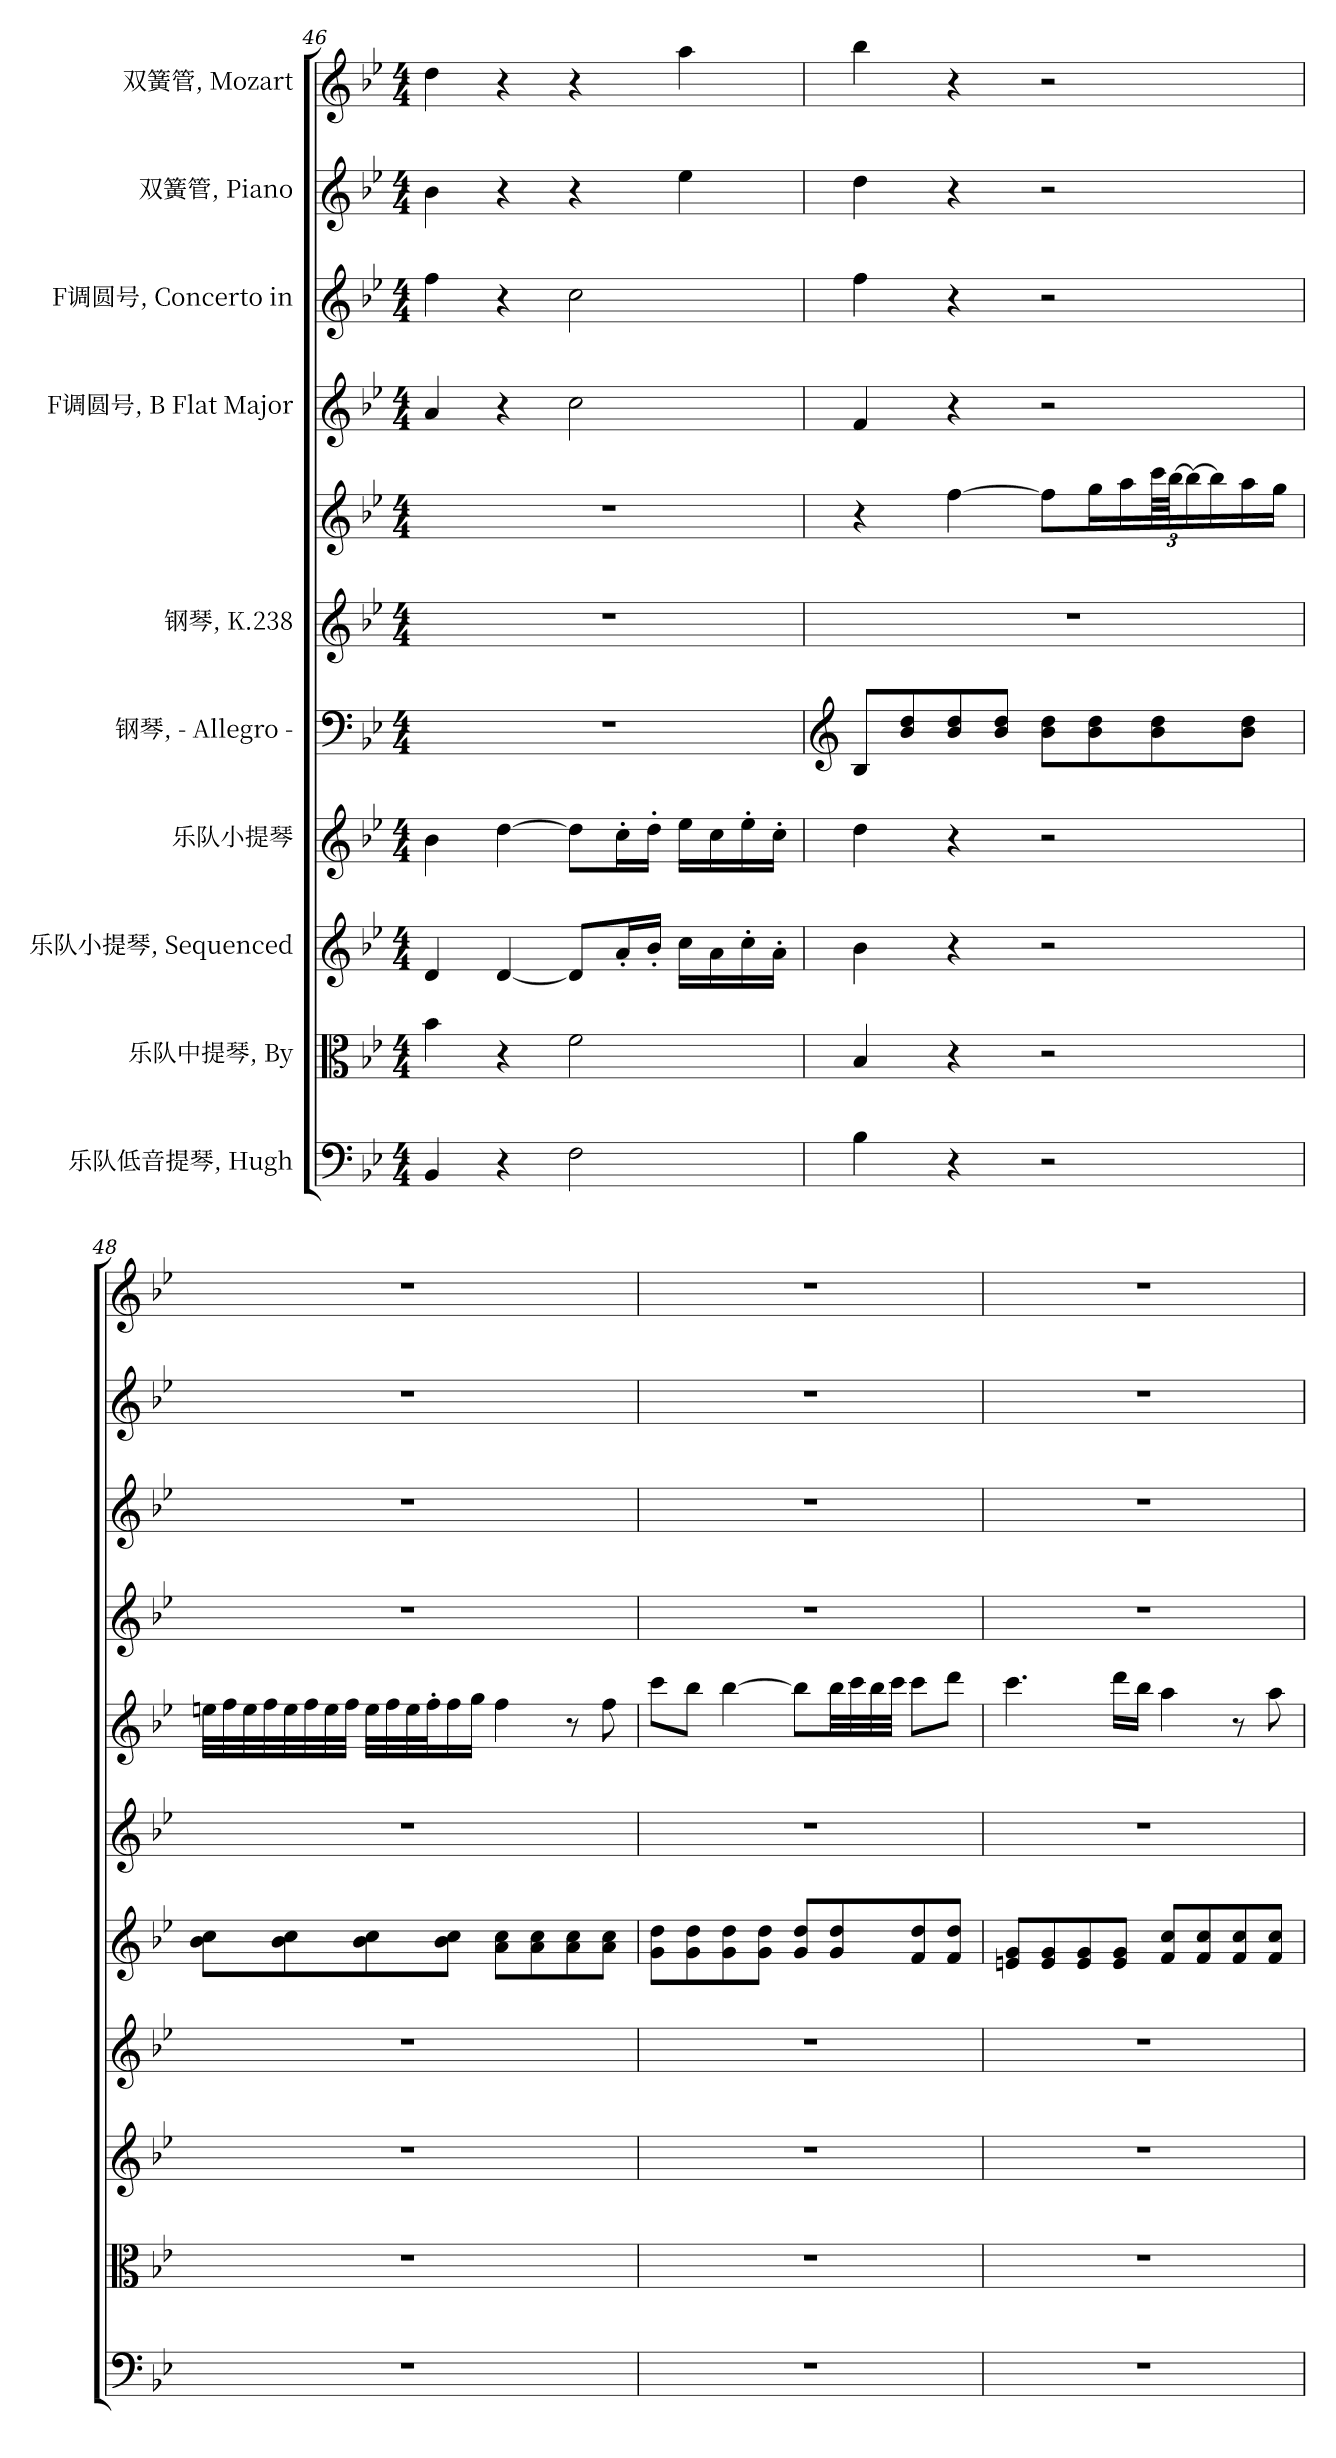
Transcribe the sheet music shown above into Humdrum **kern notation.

**kern	**kern	**kern	**kern	**kern	**kern	**kern	**kern	**kern	**kern	**kern
*part10	*part9	*part8	*part7	*part6	*part5	*part5	*part4	*part3	*part2	*part1
*staff11	*staff10	*staff9	*staff8	*staff7	*staff6	*staff5	*staff4	*staff3	*staff2	*staff1
*I"乐队低音提琴, Hugh	*I"乐队中提琴,   By	*I"乐队小提琴, Sequenced	*I"乐队小提琴	*I"钢琴,   -  Allegro -	*I"钢琴, K.238	*	*I"F调圆号, B Flat Major	*I"F调圆号, Concerto in	*I"双簧管, Piano	*I"双簧管, Mozart
*clefF4	*clefC3	*clefG2	*clefG2	*clefF4	*clefG2	*clefG2	*clefG2	*clefG2	*clefG2	*clefG2
*ITrd7c12	*	*	*	*	*	*	*ITrd4c7	*ITrd4c7	*	*
*k[b-e-]	*k[b-e-]	*k[b-e-]	*k[b-e-]	*k[b-e-]	*k[b-e-]	*k[b-e-]	*k[b-e-a-]	*k[b-e-a-]	*k[b-e-]	*k[b-e-]
*M4/4	*M4/4	*M4/4	*M4/4	*M4/4	*M4/4	*M4/4	*M4/4	*M4/4	*M4/4	*M4/4
=46	=46	=46	=46	=46	=46	=46	=46	=46	=46	=46
4BBB-/	4b-\	4d/	4b-\	1r	1r	1r	4d/	4b-\	4b-\	4dd\
4r	4r	[4d/	[4dd\	.	.	.	4r	4r	4r	4r
2FF\	2f\	8d/L]	8dd\L]	.	.	.	2f\	2f\	4r	4r
.	.	16a'/L	16cc'\L	.	.	.	.	.	.	.
.	.	16b-'/JJ	16dd'\JJ	.	.	.	.	.	.	.
.	.	16cc\LL	16ee-\LL	.	.	.	.	.	4ee-\	4aa\
.	.	16a\	16cc\	.	.	.	.	.	.	.
.	.	16cc'\	16ee-'\	.	.	.	.	.	.	.
.	.	16a'\JJ	16cc'\JJ	.	.	.	.	.	.	.
!!LO:PB:g=z
=47	=47	=47	=47	=47	=47	=47	=47	=47	=47	=47
*	*	*	*	*clefG2	*	*	*	*	*	*
4BB-\	4B-/	4b-\	4dd\	8B-/L	1r	4r	4B-/	4b-\	4dd\	4bb-\
.	.	.	.	8b-/ 8dd/	.	.	.	.	.	.
4r	4r	4r	4r	8b-/ 8dd/	.	[4ff\	4r	4r	4r	4r
.	.	.	.	8b-/ 8dd/J	.	.	.	.	.	.
2r	2r	2r	2r	8b-\ 8dd\L	.	8ff\L]	2r	2r	2r	2r
.	.	.	.	8b-\ 8dd\	.	16gg\L	.	.	.	.
.	.	.	.	.	.	16aa\	.	.	.	.
*	*	*	*	*	*	*Xbrackettup	*	*	*	*
.	.	.	.	8b-\ 8dd\	.	96ccc\LL	.	.	.	.
.	.	.	.	.	.	[96bb-\JJ	.	.	.	.
.	.	.	.	.	.	24bb-\_	.	.	.	.
.	.	.	.	.	.	16bb-\]	.	.	.	.
.	.	.	.	8b-\ 8dd\J	.	16aa\	.	.	.	.
.	.	.	.	.	.	16gg\JJ	.	.	.	.
=48	=48	=48	=48	=48	=48	=48	=48	=48	=48	=48
1r	1r	1r	1r	8b-\ 8cc\L	1r	32een\LLL	1r	1r	1r	1r
.	.	.	.	.	.	32ff\	.	.	.	.
.	.	.	.	.	.	32ee\	.	.	.	.
.	.	.	.	.	.	32ff\	.	.	.	.
.	.	.	.	8b-\ 8cc\	.	32ee\	.	.	.	.
.	.	.	.	.	.	32ff\	.	.	.	.
.	.	.	.	.	.	32ee\	.	.	.	.
.	.	.	.	.	.	32ff\JJJ	.	.	.	.
.	.	.	.	8b-\ 8cc\	.	32ee\LLL	.	.	.	.
.	.	.	.	.	.	32ff\	.	.	.	.
.	.	.	.	.	.	32ee\	.	.	.	.
.	.	.	.	.	.	32ff'\J	.	.	.	.
.	.	.	.	8b-\ 8cc\J	.	16ff\	.	.	.	.
.	.	.	.	.	.	16gg\JJ	.	.	.	.
.	.	.	.	8a\ 8cc\L	.	4ff\	.	.	.	.
.	.	.	.	8a\ 8cc\	.	.	.	.	.	.
.	.	.	.	8a\ 8cc\	.	8r	.	.	.	.
.	.	.	.	8a\ 8cc\J	.	8ff\	.	.	.	.
!!LO:PB:g=z
=49	=49	=49	=49	=49	=49	=49	=49	=49	=49	=49
1r	1r	1r	1r	8g\ 8dd\L	1r	8ccc\L	1r	1r	1r	1r
.	.	.	.	8g\ 8dd\	.	8bb-\J	.	.	.	.
.	.	.	.	8g\ 8dd\	.	[4bb-\	.	.	.	.
.	.	.	.	8g\ 8dd\J	.	.	.	.	.	.
.	.	.	.	8g/ 8dd/L	.	8bb-\L]	.	.	.	.
.	.	.	.	8g/ 8dd/	.	32bb-\LL	.	.	.	.
.	.	.	.	.	.	32ccc\	.	.	.	.
.	.	.	.	.	.	32bb-\	.	.	.	.
.	.	.	.	.	.	32ccc\JJJ	.	.	.	.
.	.	.	.	8f/ 8dd/	.	8ccc\L	.	.	.	.
.	.	.	.	8f/ 8dd/J	.	8ddd\J	.	.	.	.
=50	=50	=50	=50	=50	=50	=50	=50	=50	=50	=50
1r	1r	1r	1r	8en/ 8g/L	1r	4.ccc\	1r	1r	1r	1r
.	.	.	.	8e/ 8g/	.	.	.	.	.	.
.	.	.	.	8e/ 8g/	.	.	.	.	.	.
.	.	.	.	8e/ 8g/J	.	16ddd\LL	.	.	.	.
.	.	.	.	.	.	16bb-\JJ	.	.	.	.
.	.	.	.	8f/ 8cc/L	.	4aa\	.	.	.	.
.	.	.	.	8f/ 8cc/	.	.	.	.	.	.
.	.	.	.	8f/ 8cc/	.	8r	.	.	.	.
.	.	.	.	8f/ 8cc/J	.	8aa\	.	.	.	.
=	=	=	=	=	=	=	=	=	=	=
*-	*-	*-	*-	*-	*-	*-	*-	*-	*-	*-
